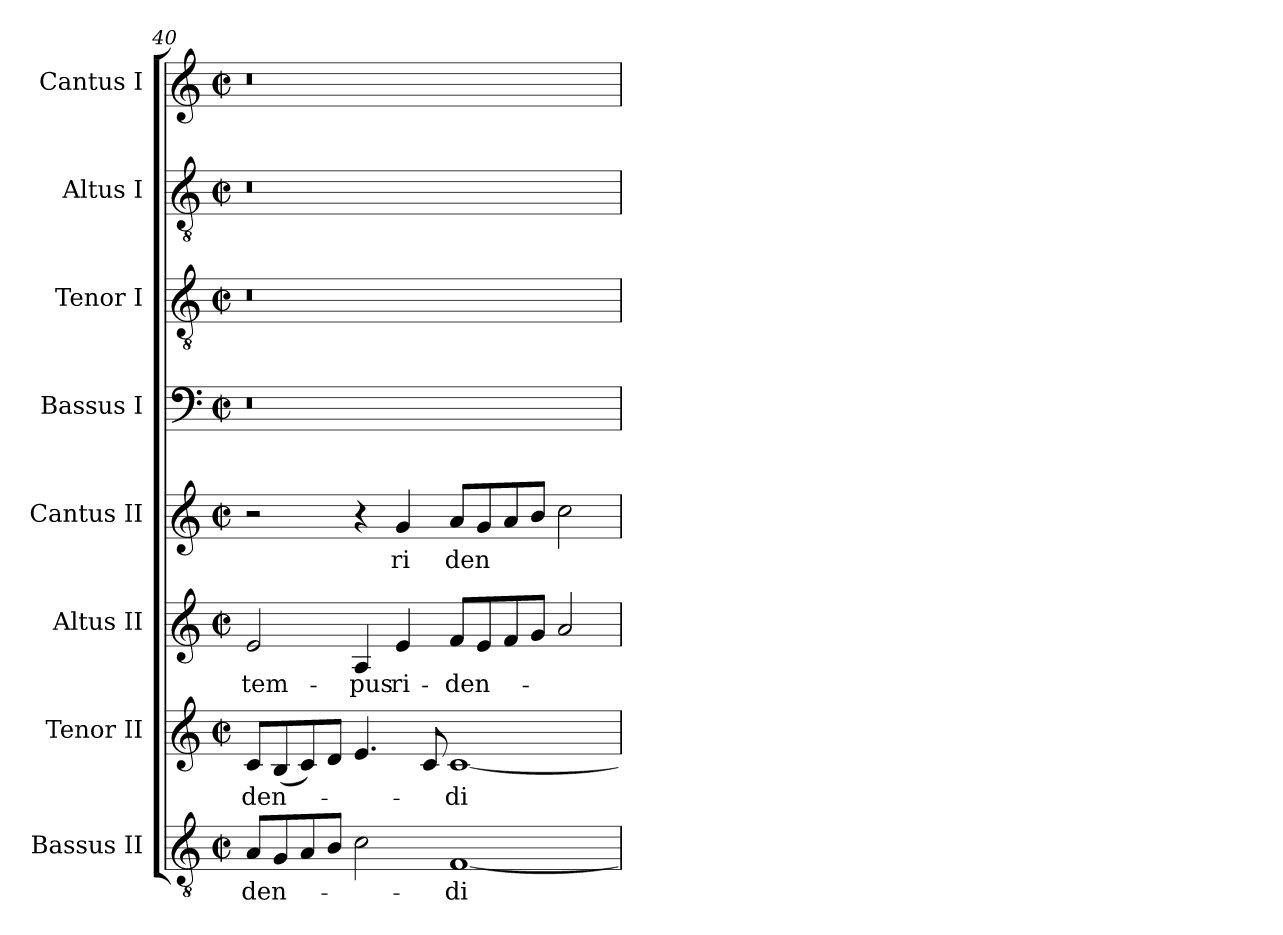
**kern	**text	**kern	**text	**kern	**text	**kern	**text	**kern	**kern	**kern	**kern
*part8	*part8	*part7	*part7	*part6	*part6	*part5	*part5	*part4	*part3	*part2	*part1
*staff8	*staff8	*staff7	*staff7	*staff6	*staff6	*staff5	*staff5	*staff4	*staff3	*staff2	*staff1
*I"Bassus II	*	*I"Tenor II	*	*I"Altus II	*	*I"Cantus II	*	*I"Bassus I	*I"Tenor I	*I"Altus I	*I"Cantus I
*clefGv2	*	*clefG2	*	*clefG2	*	*clefG2	*	*clefF4	*clefGv2	*clefGv2	*clefG2
*	*	*	*	*	*	*k[]	*	*	*	*	*
*	*	*	*	*	*	*C:	*	*	*	*	*
*M2/2	*	*M2/2	*	*M2/2	*	*M2/2	*	*M2/2	*M2/2	*M2/2	*M2/2
*met(c|)	*	*met(c|)	*	*met(c|)	*	*met(c|)	*	*met(c|)	*met(c|)	*met(c|)	*met(c|)
=40	=40	=40	=40	=40	=40	=40	=40	=40	=40	=40	=40
!	!LO:LY:b	!	!LO:LY:b	!	!LO:LY:b:cj	!	!	!	!	!	!
8A/L	-den-	8c/L	-den-	2e/	tem-	2r	.	0r	0r	0r	0r
8G/	.	(>8B/	.	.	.	.	.	.	.	.	.
8A/	.	8c/)	.	.	.	.	.	.	.	.	.
8B/J	.	8d/J	.	.	.	.	.	.	.	.	.
!	!	!	!	!	!LO:LY:b:cj	!	!	!	!	!	!
2c\	.	4.e/	.	4A/	-pus	4r	.	.	.	.	.
!	!	!	!	!	!LO:LY:b:cj	!	!LO:LY:b:cj	!	!	!	!
.	.	.	.	4e/	ri-	4g/	ri	.	.	.	.
.	.	8c/	.	.	.	.	.	.	.	.	.
!	!LO:LY:b:cj	!	!LO:LY:b:cj	!	!LO:LY:b	!	!LO:LY:b	!	!	!	!
[<1F	-di	[<1c	-di	8f/L	-den-	8a/L	den	.	.	.	.
.	.	.	.	8e/	.	8g/	.	.	.	.	.
.	.	.	.	8f/	.	8a/	.	.	.	.	.
.	.	.	.	8g/J	.	8b/J	.	.	.	.	.
.	.	.	.	2a/	.	2cc\	.	.	.	.	.
=	=	=	=	=	=	=	=	=	=	=	=
*-	*-	*-	*-	*-	*-	*-	*-	*-	*-	*-	*-
